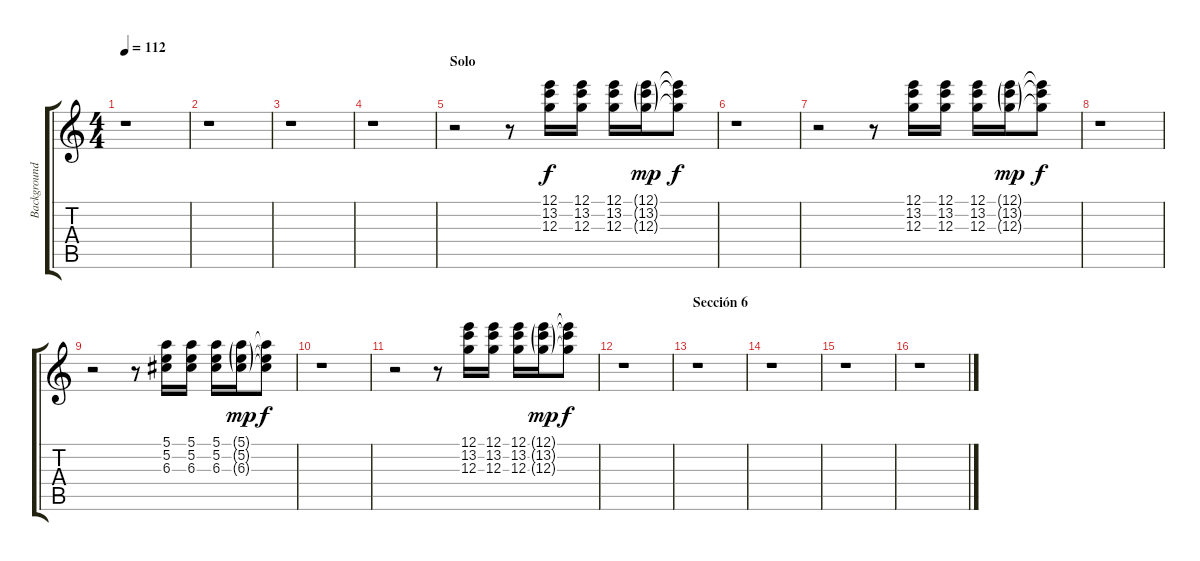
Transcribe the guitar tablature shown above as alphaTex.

\track ("Background Guitar 2" "Background") {instrument distortionguitar}
\staff {score tabs}
\tuning (E4 B3 G3 D3 A2 E2) {hide}
\ts (4 4)
\tempo 112
\clef g2
\ks c
r.1{dy f} |
r.1 |
r.1 |
r.1 |
\section ("" "Solo")
r.2 r.8 (12.1 13.2 12.3).16 (12.1 13.2 12.3).16 (12.1 13.2 12.3).16 (12.1{g} 13.2{g} 12.3{g}).16{dy mp} (12.1{t} 13.2{t} 12.3{t}).8{dy f} |
r.1 |
r.2 r.8 (12.1 13.2 12.3).16 (12.1 13.2 12.3).16 (12.1 13.2 12.3).16 (12.1{g} 13.2{g} 12.3{g}).16{dy mp} (12.1{t} 13.2{t} 12.3{t}).8{dy f} |
r.1 |
r.2 r.8 (5.1 5.2 6.3).16 (5.1 5.2 6.3).16 (5.1 5.2 6.3).16 (5.1{g} 5.2{g} 6.3{g}).16{dy mp} (5.1{t} 5.2{t} 6.3{t}).8{dy f} |
r.1 |
r.2 r.8 (12.1 13.2 12.3).16 (12.1 13.2 12.3).16 (12.1 13.2 12.3).16 (12.1{g} 13.2{g} 12.3{g}).16{dy mp} (12.1{t} 13.2{t} 12.3{t}).8{dy f} |
r.1 |
\section ("" "Sección 6")
r.1 |
r.1 |
r.1 |
r.1
